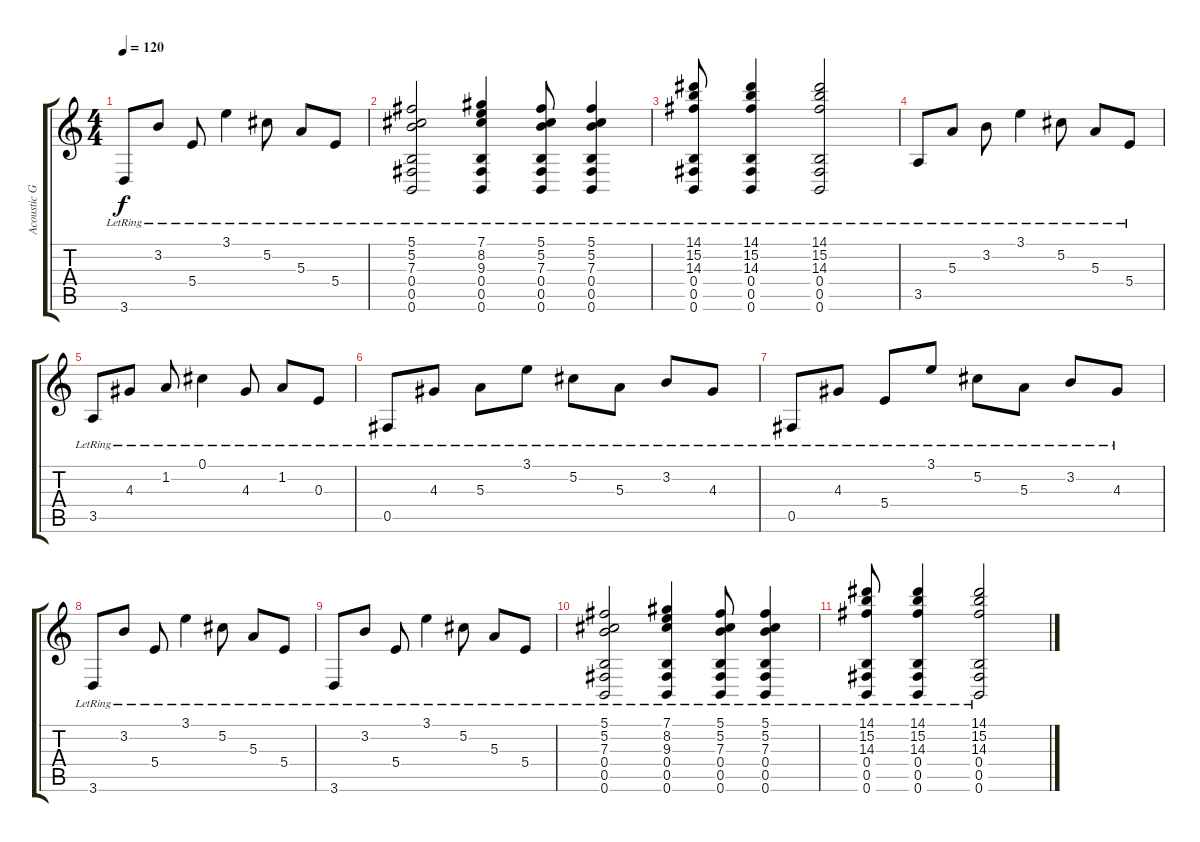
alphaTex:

\track ("Acoustic Guitar" "Acoustic G") {instrument acousticguitarsteel}
\staff {score tabs}
\tuning (Db4 Ab3 E3 B2 Gb2 B1) {hide}
\ts (4 4)
\tempo 120
\clef g2
\ks c
3.6{lr}.8{dy f} 3.2{lr}.8 5.4{lr}.8 3.1{lr}.4 5.2{lr}.8 5.3{lr}.8 5.4{lr}.8 |
(5.1{lr} 5.2{lr} 7.3{lr} 0.4{lr} 0.5{lr} 0.6{lr}).2 (7.1{lr} 8.2{lr} 9.3{lr} 0.4{lr} 0.5{lr} 0.6{lr}).4 (5.1{lr} 5.2{lr} 7.3{lr} 0.4{lr} 0.5{lr} 0.6{lr}).8 (5.1{lr} 5.2{lr} 7.3{lr} 0.4{lr} 0.5{lr} 0.6{lr}).4 |
(14.1{lr} 15.2{lr} 14.3{lr} 0.4{lr} 0.5{lr} 0.6{lr}).8 (14.1{lr} 15.2{lr} 14.3{lr} 0.4{lr} 0.5{lr} 0.6{lr}).4 (14.1{lr} 15.2{lr} 14.3{lr} 0.4{lr} 0.5{lr} 0.6{lr}).2 |
3.5{lr}.8 5.3{lr}.8 3.2{lr}.8 3.1{lr}.4 5.2{lr}.8 5.3{lr}.8 5.4{lr}.8 |
3.5{lr}.8 4.3{lr}.8 1.2{lr}.8 0.1{lr}.4 4.3{lr}.8 1.2{lr}.8 0.3{lr}.8 |
0.5{lr}.8 4.3{lr}.8 5.3{lr}.8 3.1{lr}.8 5.2{lr}.8 5.3{lr}.8 3.2{lr}.8 4.3{lr}.8 |
0.5{lr}.8 4.3{lr}.8 5.4{lr}.8 3.1{lr}.8 5.2{lr}.8 5.3{lr}.8 3.2{lr}.8 4.3{lr}.8 |
3.6{lr}.8 3.2{lr}.8 5.4{lr}.8 3.1{lr}.4 5.2{lr}.8 5.3{lr}.8 5.4{lr}.8 |
3.6{lr}.8 3.2{lr}.8 5.4{lr}.8 3.1{lr}.4 5.2{lr}.8 5.3{lr}.8 5.4{lr}.8 |
(5.1{lr} 5.2{lr} 7.3{lr} 0.4{lr} 0.5{lr} 0.6{lr}).2 (7.1{lr} 8.2{lr} 9.3{lr} 0.4{lr} 0.5{lr} 0.6{lr}).4 (5.1{lr} 5.2{lr} 7.3{lr} 0.4{lr} 0.5{lr} 0.6{lr}).8 (5.1{lr} 5.2{lr} 7.3{lr} 0.4{lr} 0.5{lr} 0.6{lr}).4 |
(14.1{lr} 15.2{lr} 14.3{lr} 0.4{lr} 0.5{lr} 0.6{lr}).8 (14.1{lr} 15.2{lr} 14.3{lr} 0.4{lr} 0.5{lr} 0.6{lr}).4 (14.1{lr} 15.2{lr} 14.3{lr} 0.4{lr} 0.5{lr} 0.6{lr}).2
